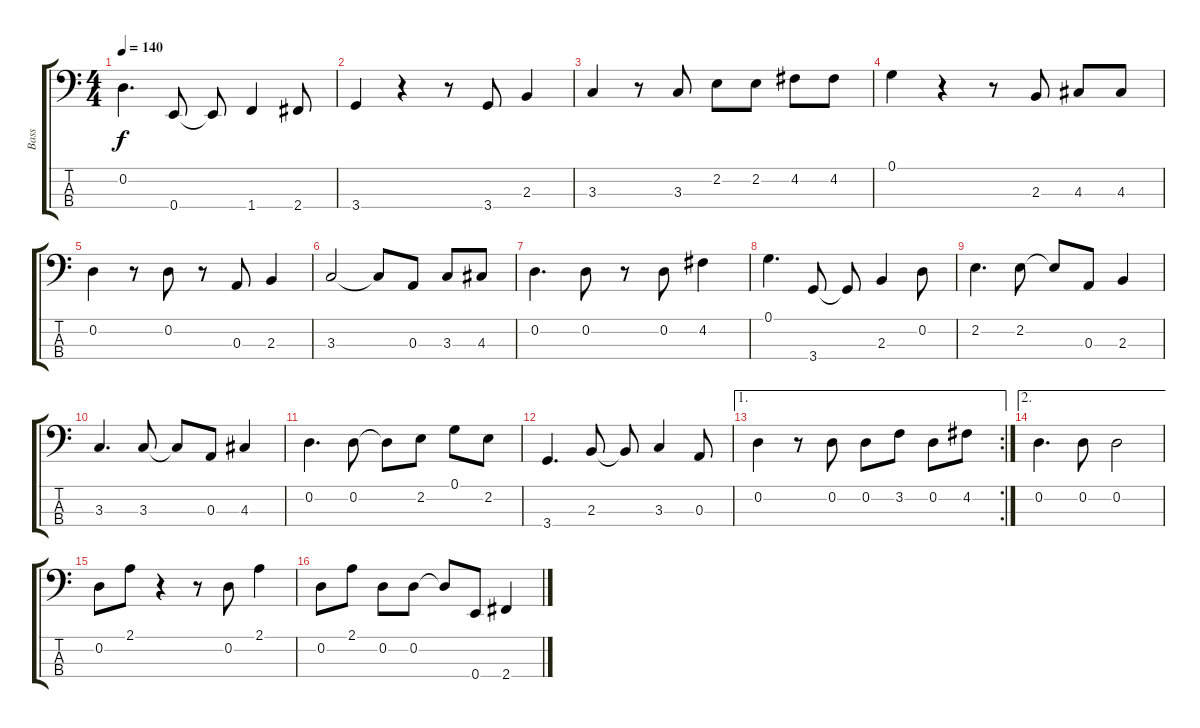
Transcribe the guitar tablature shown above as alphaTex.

\track ("Bass" "Bass") {instrument electricbasspick}
\staff {score tabs}
\tuning (G2 D2 A1 E1) {hide}
\ts (4 4)
\tempo 140
\clef f4
\ks c
0.2.4{d dy f} 0.4.8 0.4{t}.8 1.4.4 2.4.8 |
3.4.4 r.4 r.8 3.4.8 2.3.4 |
3.3.4 r.8 3.3.8 2.2.8 2.2.8 4.2.8 4.2.8 |
0.1.4 r.4 r.8 2.3.8 4.3.8 4.3.8 |
0.2.4 r.8 0.2.8 r.8 0.3.8 2.3.4 |
3.3.2 3.3{t}.8 0.3.8 3.3.8 4.3.8 |
0.2.4{d} 0.2.8 r.8 0.2.8 4.2.4 |
0.1.4{d} 3.4.8 3.4{t}.8 2.3.4 0.2.8 |
2.2.4{d} 2.2.8 2.2{t}.8 0.3.8 2.3.4 |
3.3.4{d} 3.3.8 3.3{t}.8 0.3.8 4.3.4 |
0.2.4{d} 0.2.8 0.2{t}.8 2.2.8 0.1.8 2.2.8 |
3.4.4{d} 2.3.8 2.3{t}.8 3.3.4 0.3.8 |
\ae 1
\rc 2
0.2.4 r.8 0.2.8 0.2.8 3.2.8 0.2.8 4.2.8 |
\ae 2
0.2.4{d} 0.2.8 0.2.2 |
0.2.8 2.1.8 r.4 r.8 0.2.8 2.1.4 |
0.2.8 2.1.8 0.2.8 0.2.8 0.2{t}.8 0.4.8 2.4.4
